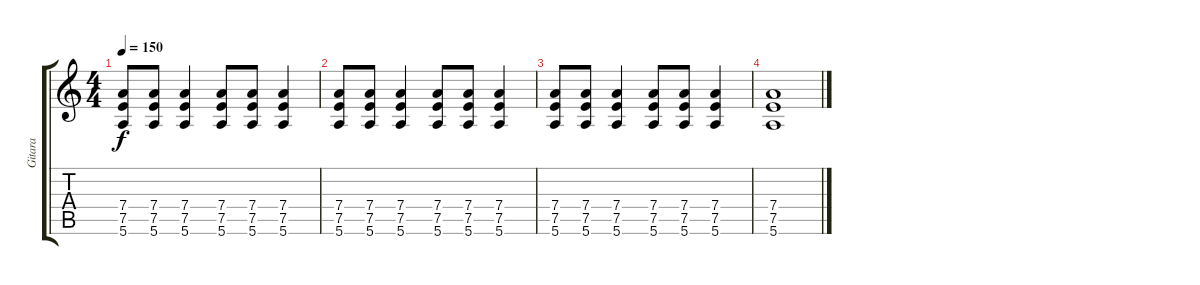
\track ("Gitara" "Gitara") {instrument distortionguitar}
\staff {score tabs}
\tuning (E4 B3 G3 D3 A2 E2) {hide}
\ts (4 4)
\tempo 150
\clef g2
\ks c
(7.4 7.5 5.6).8{dy f} (7.4 7.5 5.6).8 (7.4 7.5 5.6).4 (7.4 7.5 5.6).8 (7.4 7.5 5.6).8 (7.4 7.5 5.6).4 |
(7.4 7.5 5.6).8 (7.4 7.5 5.6).8 (7.4 7.5 5.6).4 (7.4 7.5 5.6).8 (7.4 7.5 5.6).8 (7.4 7.5 5.6).4 |
(7.4 7.5 5.6).8 (7.4 7.5 5.6).8 (7.4 7.5 5.6).4 (7.4 7.5 5.6).8 (7.4 7.5 5.6).8 (7.4 7.5 5.6).4 |
(7.4 7.5 5.6).1
